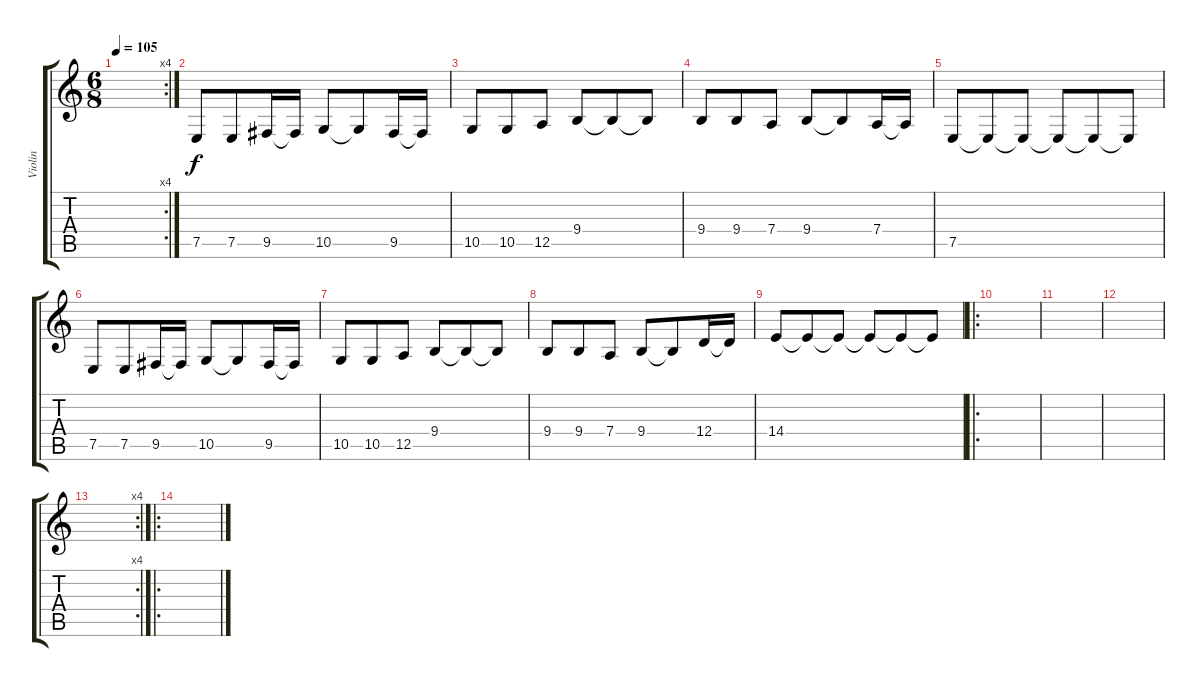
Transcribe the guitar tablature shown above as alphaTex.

\track ("Violin" "Violin") {instrument violin}
\staff {score tabs}
\tuning (E4 B3 G3 D3 A2 E2) {hide}
\rc 4
\ts (6 8)
\tempo 105
\clef g2
\ks c
|
7.5.8 7.5.8 9.5.16 9.5{t}.16 10.5.8 10.5{t}.8 9.5.16 9.5{t}.16 |
10.5.8 10.5.8 12.5.8 9.4.8 9.4{t}.8 9.4{t}.8 |
9.4.8 9.4.8 7.4.8 9.4.8 9.4{t}.8 7.4.16 7.4{t}.16 |
7.5.8 7.5{t}.8 7.5{t}.8 7.5{t}.8 7.5{t}.8 7.5{t}.8 |
7.5.8 7.5.8 9.5.16 9.5{t}.16 10.5.8 10.5{t}.8 9.5.16 9.5{t}.16 |
10.5.8 10.5.8 12.5.8 9.4.8 9.4{t}.8 9.4{t}.8 |
9.4.8 9.4.8 7.4.8 9.4.8 9.4{t}.8 12.4.16 12.4{t}.16 |
14.4.8 14.4{t}.8 14.4{t}.8 14.4{t}.8 14.4{t}.8 14.4{t}.8 |
\ro
|
|
|
\rc 4
|
\ro
